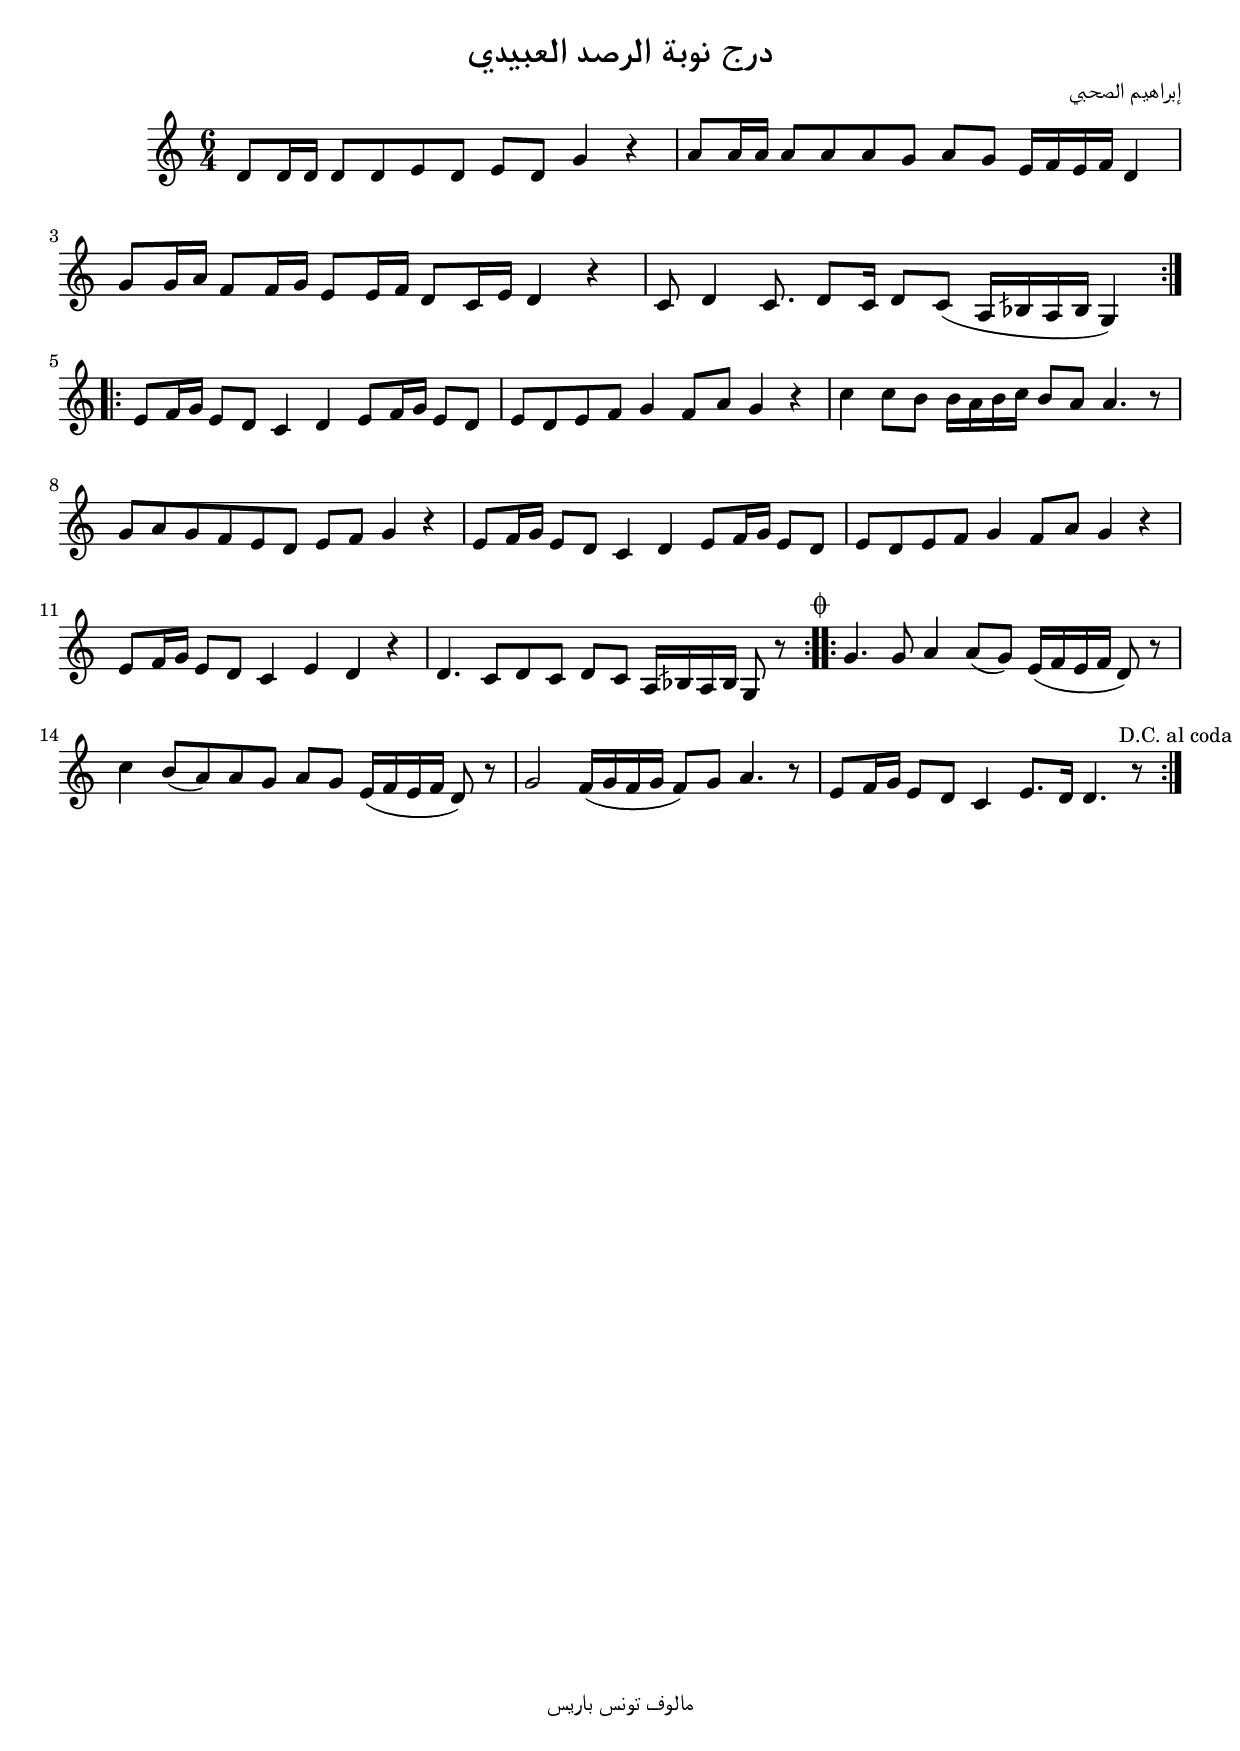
\language "italiano"
\include "arabic.ly"
\header {
  title = "درج نوبة الرصد العبيدي"
  composer = "إبراهيم الصحبي"
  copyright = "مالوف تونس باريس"
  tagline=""
}
Coda = {
  \once \override Score.RehearsalMark #'break-visibility = #'#(#f #t #t)
  \mark \markup { \small \musicglyph #"scripts.coda" }
}
DCcoda = {
  \once \override Score.RehearsalMark #'break-visibility = #'#(#t #t #f)
  \mark \markup { \small "D.C. al coda" }
}
nota = \relative do' {
  \time 6/4
  \repeat volta 2
  {
    re8 re16 re re8 re mi re mi re sol4 r |
    la8 la16 la la8 la la sol8 la sol8 mi16 fa mi fa re4 |
    sol8 sol16 la fa8 fa16 sol mi8 mi16 fa re8 do16 mi re4 r |
    do8 re4 do8. re8 do16 re8 do8 (la16 sisb la sisb sol4) |
  }
  \repeat volta 5
  {
    mi'8 fa16 sol mi8 re do4 re mi8 fa16 sol mi8 re |
    mi re mi fa sol4 fa8 la sol4 r |
    do do8 si si16 la si do si8 la la4. r8 |
    sol la sol fa mi re mi fa sol4 r |
    mi8 fa16 sol mi8 re do4 re4 mi8 fa16 sol16 mi8 re |
    mi re mi fa sol4 fa8 la sol4 r |
    mi8 fa16 sol mi8 re do4 mi re r |
    re4. do8 re do re do la16 sisb la sisb sol8 r |
    \Coda
  }
  \repeat volta 3
  {
    sol'4. sol8 la4 la8 (sol) mi16 (fa mi fa re8) r8 |
    do'4 si8 (la) la sol la sol mi16 (fa mi fa re8) r |
    sol2 fa16 (sol fa sol fa8) sol la4. r8 |
    mi8 fa16 sol mi8 re do4 mi8. re16 re4. r8 |
  }
  \DCcoda
}

\book
{
  \score
   {
      \new Staff \with {midiInstrument = #"violin"} \nota
      \layout { }
      \header {
  title = "درج نوبة الرصد العبيدي"
  composer = "إبراهيم الصحبي"
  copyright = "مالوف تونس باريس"
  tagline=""
}

    }
  \score
  {
    \new StaffGroup
    <<
      \new Staff \new DrumStaff \drummode
      {
        \time 6/4
        \repeat unfold 4 {bd4 bd sn sn sn sn8 sn}
      }
      \new Staff \with {midiInstrument = #"violin"} \nota
    >>
    \midi {
    \tempo 4 = 80
    }
  }
}